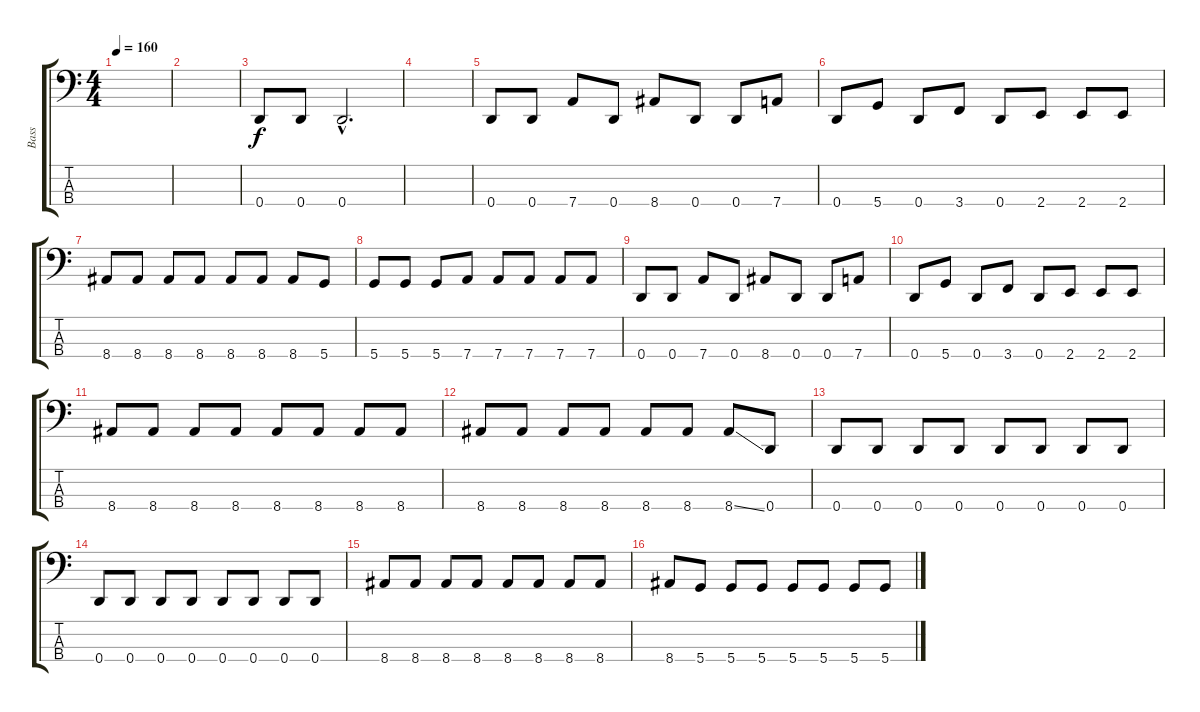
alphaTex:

\track ("Bass" "Bass") {instrument overdrivenguitar}
\staff {score tabs}
\tuning (G2 D2 A1 D1) {hide}
\ts (4 4)
\tempo 160
\clef f4
\ks c
|
|
0.4.8 0.4.8 0.4{hac}.2{d} |
|
0.4.8 0.4.8 7.4.8 0.4.8 8.4.8 0.4.8 0.4.8 7.4.8 |
0.4.8 5.4.8 0.4.8 3.4.8 0.4.8 2.4.8 2.4.8 2.4.8 |
8.4.8 8.4.8 8.4.8 8.4.8 8.4.8 8.4.8 8.4.8 5.4.8 |
5.4.8 5.4.8 5.4.8 7.4.8 7.4.8 7.4.8 7.4.8 7.4.8 |
0.4.8 0.4.8 7.4.8 0.4.8 8.4.8 0.4.8 0.4.8 7.4.8 |
0.4.8 5.4.8 0.4.8 3.4.8 0.4.8 2.4.8 2.4.8 2.4.8 |
8.4.8 8.4.8 8.4.8 8.4.8 8.4.8 8.4.8 8.4.8 8.4.8 |
8.4.8 8.4.8 8.4.8 8.4.8 8.4.8 8.4.8 8.4{ss}.8 0.4.8 |
0.4.8 0.4.8 0.4.8 0.4.8 0.4.8 0.4.8 0.4.8 0.4.8 |
0.4.8 0.4.8 0.4.8 0.4.8 0.4.8 0.4.8 0.4.8 0.4.8 |
8.4.8 8.4.8 8.4.8 8.4.8 8.4.8 8.4.8 8.4.8 8.4.8 |
8.4.8 5.4.8 5.4.8 5.4.8 5.4.8 5.4.8 5.4.8 5.4.8
